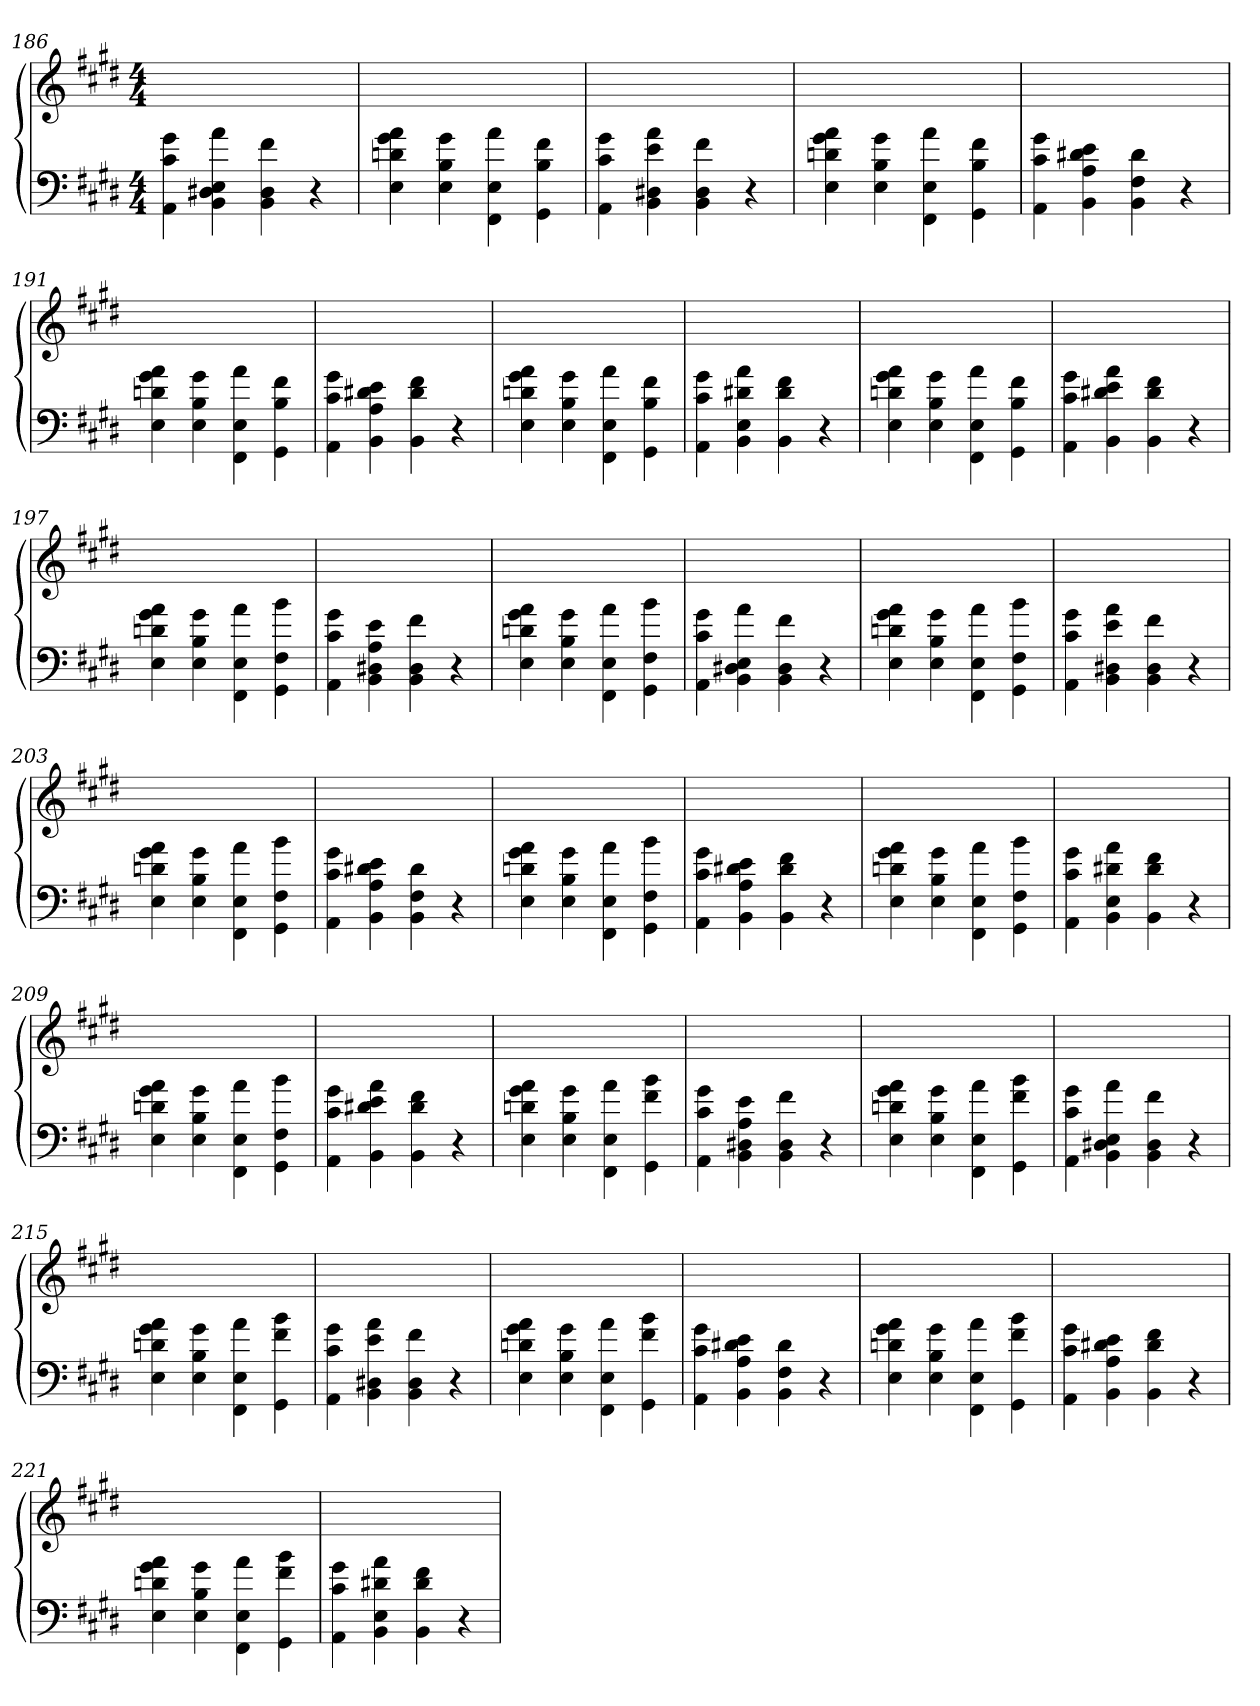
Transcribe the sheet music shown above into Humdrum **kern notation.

**kern	**kern
*part2	*part1
*staff2	*staff1
*clefF4	*clefG2
*k[f#c#g#d#]	*k[f#c#g#d#]
*E:	*E:
*M4/4	*M4/4
=186	=186
4AA 4c# 4g#	1ryy
4BB 4D#X 4E 4a	.
4BB 4D# 4f#	.
4r	.
=187	=187
4E 4dn 4g# 4a	1ryy
4E 4B 4g#	.
4FF# 4E 4a	.
4GG# 4B 4f#	.
=188	=188
4AA 4c# 4g#	1ryy
4BB 4D#X 4e 4a	.
4BB 4D# 4f#	.
4r	.
=189	=189
4E 4dn 4g# 4a	1ryy
4E 4B 4g#	.
4FF# 4E 4a	.
4GG# 4B 4f#	.
=190	=190
4AA 4c# 4g#	1ryy
4BB 4A 4d#X 4e	.
4BB 4F# 4d#	.
4r	.
=191	=191
4E 4dn 4g# 4a	1ryy
4E 4B 4g#	.
4FF# 4E 4a	.
4GG# 4B 4f#	.
=192	=192
4AA 4c# 4g#	1ryy
4BB 4A 4d#X 4e	.
4BB 4d# 4f#	.
4r	.
=193	=193
4E 4dn 4g# 4a	1ryy
4E 4B 4g#	.
4FF# 4E 4a	.
4GG# 4B 4f#	.
=194	=194
4AA 4c# 4g#	1ryy
4BB 4E 4d#X 4a	.
4BB 4d# 4f#	.
4r	.
=195	=195
4E 4dn 4g# 4a	1ryy
4E 4B 4g#	.
4FF# 4E 4a	.
4GG# 4B 4f#	.
=196	=196
4AA 4c# 4g#	1ryy
4BB 4d#X 4e 4a	.
4BB 4d# 4f#	.
4r	.
=197	=197
4E 4dn 4g# 4a	1ryy
4E 4B 4g#	.
4FF# 4E 4a	.
4GG# 4F# 4b	.
=198	=198
4AA 4c# 4g#	1ryy
4BB 4D#X 4A 4e	.
4BB 4D# 4f#	.
4r	.
=199	=199
4E 4dn 4g# 4a	1ryy
4E 4B 4g#	.
4FF# 4E 4a	.
4GG# 4F# 4b	.
=200	=200
4AA 4c# 4g#	1ryy
4BB 4D#X 4E 4a	.
4BB 4D# 4f#	.
4r	.
=201	=201
4E 4dn 4g# 4a	1ryy
4E 4B 4g#	.
4FF# 4E 4a	.
4GG# 4F# 4b	.
=202	=202
4AA 4c# 4g#	1ryy
4BB 4D#X 4e 4a	.
4BB 4D# 4f#	.
4r	.
=203	=203
4E 4dn 4g# 4a	1ryy
4E 4B 4g#	.
4FF# 4E 4a	.
4GG# 4F# 4b	.
=204	=204
4AA 4c# 4g#	1ryy
4BB 4A 4d#X 4e	.
4BB 4F# 4d#	.
4r	.
=205	=205
4E 4dn 4g# 4a	1ryy
4E 4B 4g#	.
4FF# 4E 4a	.
4GG# 4F# 4b	.
=206	=206
4AA 4c# 4g#	1ryy
4BB 4A 4d#X 4e	.
4BB 4d# 4f#	.
4r	.
=207	=207
4E 4dn 4g# 4a	1ryy
4E 4B 4g#	.
4FF# 4E 4a	.
4GG# 4F# 4b	.
=208	=208
4AA 4c# 4g#	1ryy
4BB 4E 4d#X 4a	.
4BB 4d# 4f#	.
4r	.
=209	=209
4E 4dn 4g# 4a	1ryy
4E 4B 4g#	.
4FF# 4E 4a	.
4GG# 4F# 4b	.
=210	=210
4AA 4c# 4g#	1ryy
4BB 4d#X 4e 4a	.
4BB 4d# 4f#	.
4r	.
=211	=211
4E 4dn 4g# 4a	1ryy
4E 4B 4g#	.
4FF# 4E 4a	.
4GG# 4f# 4b	.
=212	=212
4AA 4c# 4g#	1ryy
4BB 4D#X 4A 4e	.
4BB 4D# 4f#	.
4r	.
=213	=213
4E 4dn 4g# 4a	1ryy
4E 4B 4g#	.
4FF# 4E 4a	.
4GG# 4f# 4b	.
=214	=214
4AA 4c# 4g#	1ryy
4BB 4D#X 4E 4a	.
4BB 4D# 4f#	.
4r	.
=215	=215
4E 4dn 4g# 4a	1ryy
4E 4B 4g#	.
4FF# 4E 4a	.
4GG# 4f# 4b	.
=216	=216
4AA 4c# 4g#	1ryy
4BB 4D#X 4e 4a	.
4BB 4D# 4f#	.
4r	.
=217	=217
4E 4dn 4g# 4a	1ryy
4E 4B 4g#	.
4FF# 4E 4a	.
4GG# 4f# 4b	.
=218	=218
4AA 4c# 4g#	1ryy
4BB 4A 4d#X 4e	.
4BB 4F# 4d#	.
4r	.
=219	=219
4E 4dn 4g# 4a	1ryy
4E 4B 4g#	.
4FF# 4E 4a	.
4GG# 4f# 4b	.
=220	=220
4AA 4c# 4g#	1ryy
4BB 4A 4d#X 4e	.
4BB 4d# 4f#	.
4r	.
=221	=221
4E 4dn 4g# 4a	1ryy
4E 4B 4g#	.
4FF# 4E 4a	.
4GG# 4f# 4b	.
=222	=222
4AA 4c# 4g#	1ryy
4BB 4E 4d#X 4a	.
4BB 4d# 4f#	.
4r	.
=	=
*-	*-
